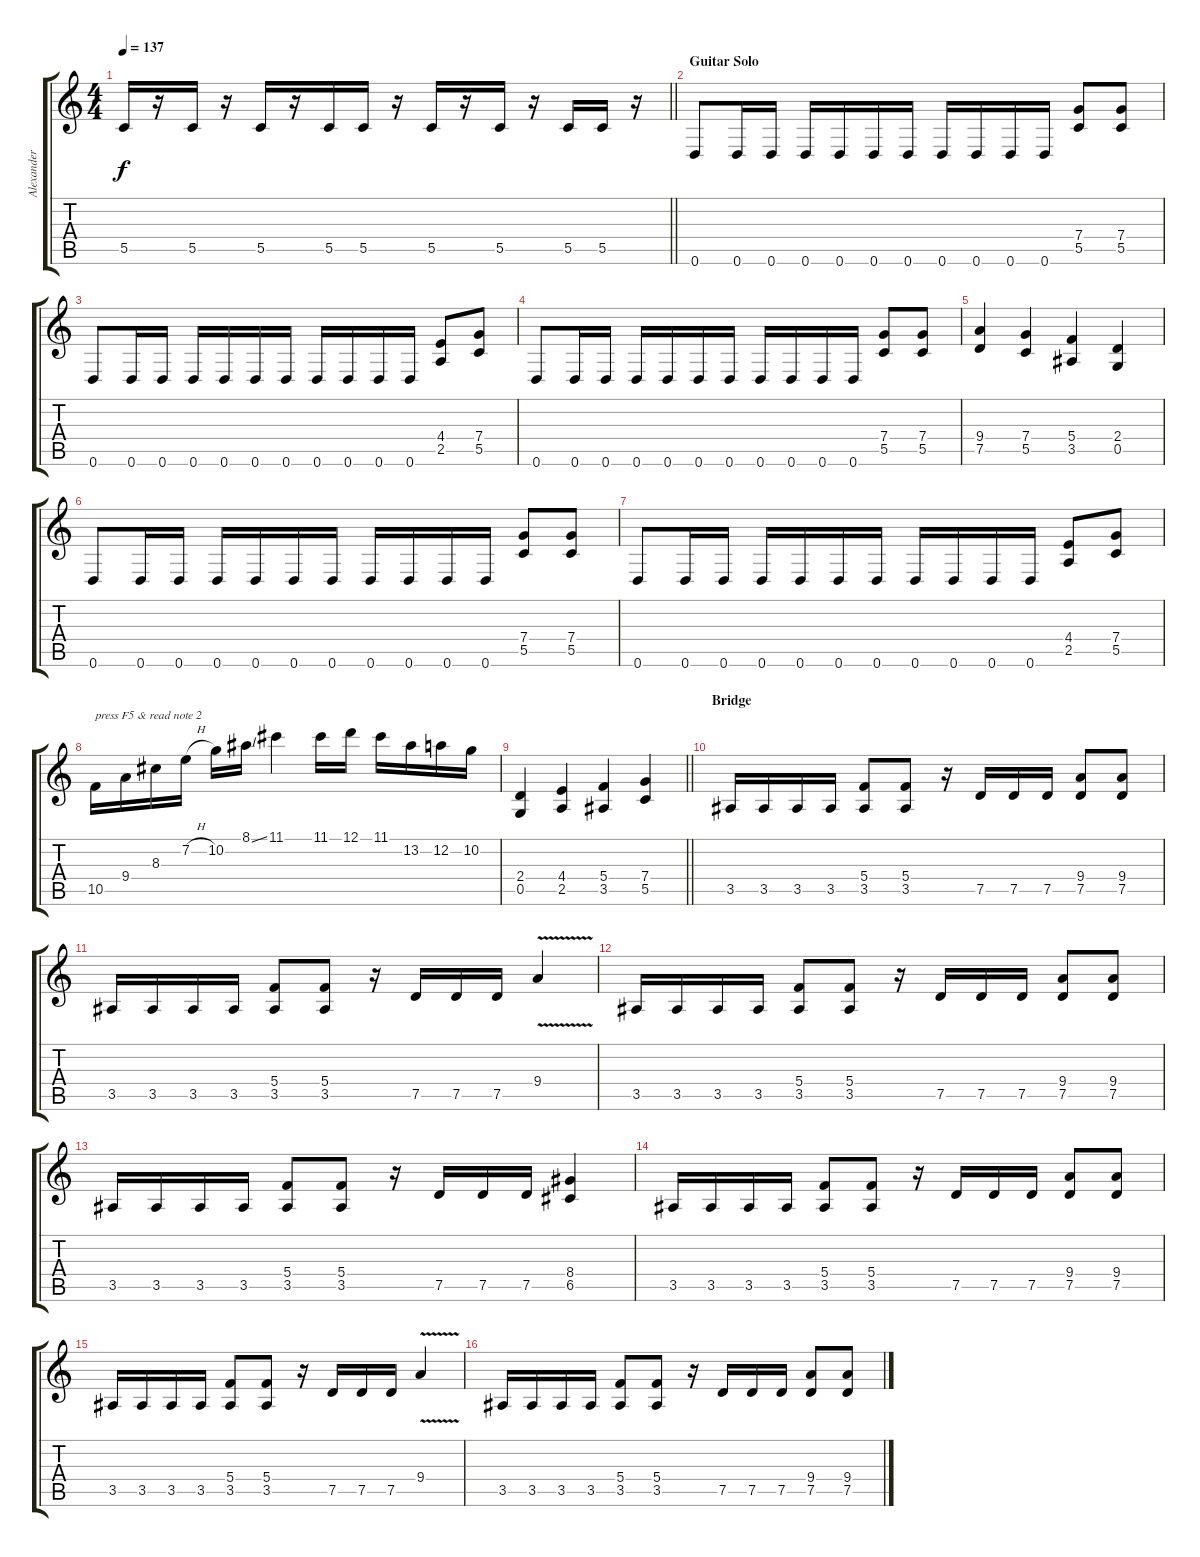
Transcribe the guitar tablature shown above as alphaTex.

\track ("Alexander Kuoppala" "Alexander ") {instrument distortionguitar}
\staff {score tabs}
\tuning (D4 A3 F3 C3 G2 D2) {hide}
\ts (4 4)
\tempo 137
\clef g2
\barLineRight lightlight
\ks c
5.5.16{dy f} r.16 5.5.16 r.16 5.5.16 r.16 5.5.16 5.5.16 r.16 5.5.16 r.16 5.5.16 r.16 5.5.16 5.5.16 r.16 |
\section ("" "Guitar Solo")
0.6.8 0.6.16 0.6.16 0.6.16 0.6.16 0.6.16 0.6.16 0.6.16 0.6.16 0.6.16 0.6.16 (7.4 5.5).8 (7.4 5.5).8 |
0.6.8 0.6.16 0.6.16 0.6.16 0.6.16 0.6.16 0.6.16 0.6.16 0.6.16 0.6.16 0.6.16 (4.4 2.5).8 (7.4 5.5).8 |
0.6.8 0.6.16 0.6.16 0.6.16 0.6.16 0.6.16 0.6.16 0.6.16 0.6.16 0.6.16 0.6.16 (7.4 5.5).8 (7.4 5.5).8 |
(9.4 7.5).4 (7.4 5.5).4 (5.4 3.5).4 (2.4 0.5).4 |
0.6.8 0.6.16 0.6.16 0.6.16 0.6.16 0.6.16 0.6.16 0.6.16 0.6.16 0.6.16 0.6.16 (7.4 5.5).8 (7.4 5.5).8 |
0.6.8 0.6.16 0.6.16 0.6.16 0.6.16 0.6.16 0.6.16 0.6.16 0.6.16 0.6.16 0.6.16 (4.4 2.5).8 (7.4 5.5).8 |
10.5.16{txt "press F5 & read note 2"} 9.4.16 8.3.16 7.2{h}.16 10.2.16 8.1{ss}.16 11.1.4 11.1.16 12.1.16 11.1.16 13.2.16 12.2.16 10.2.16 |
\barLineRight lightlight
(2.4 0.5).4 (4.4 2.5).4 (5.4 3.5).4 (7.4 5.5).4 |
\section ("" "Bridge")
3.5.16 3.5.16 3.5.16 3.5.16 (5.4 3.5).8 (5.4 3.5).8 r.16 7.5.16 7.5.16 7.5.16 (9.4 7.5).8 (9.4 7.5).8 |
3.5.16 3.5.16 3.5.16 3.5.16 (5.4 3.5).8 (5.4 3.5).8 r.16 7.5.16 7.5.16 7.5.16 9.4{v}.4{instrument guitarharmonics} |
3.5.16{instrument distortionguitar} 3.5.16 3.5.16 3.5.16 (5.4 3.5).8 (5.4 3.5).8 r.16 7.5.16 7.5.16 7.5.16 (9.4 7.5).8 (9.4 7.5).8 |
3.5.16 3.5.16 3.5.16 3.5.16 (5.4 3.5).8 (5.4 3.5).8 r.16 7.5.16 7.5.16 7.5.16 (8.4 6.5).4 |
3.5.16 3.5.16 3.5.16 3.5.16 (5.4 3.5).8 (5.4 3.5).8 r.16 7.5.16 7.5.16 7.5.16 (9.4 7.5).8 (9.4 7.5).8 |
3.5.16 3.5.16 3.5.16 3.5.16 (5.4 3.5).8 (5.4 3.5).8 r.16 7.5.16 7.5.16 7.5.16 9.4{v}.4{instrument guitarharmonics} |
3.5.16{instrument distortionguitar} 3.5.16 3.5.16 3.5.16 (5.4 3.5).8 (5.4 3.5).8 r.16 7.5.16 7.5.16 7.5.16 (9.4 7.5).8 (9.4 7.5).8
